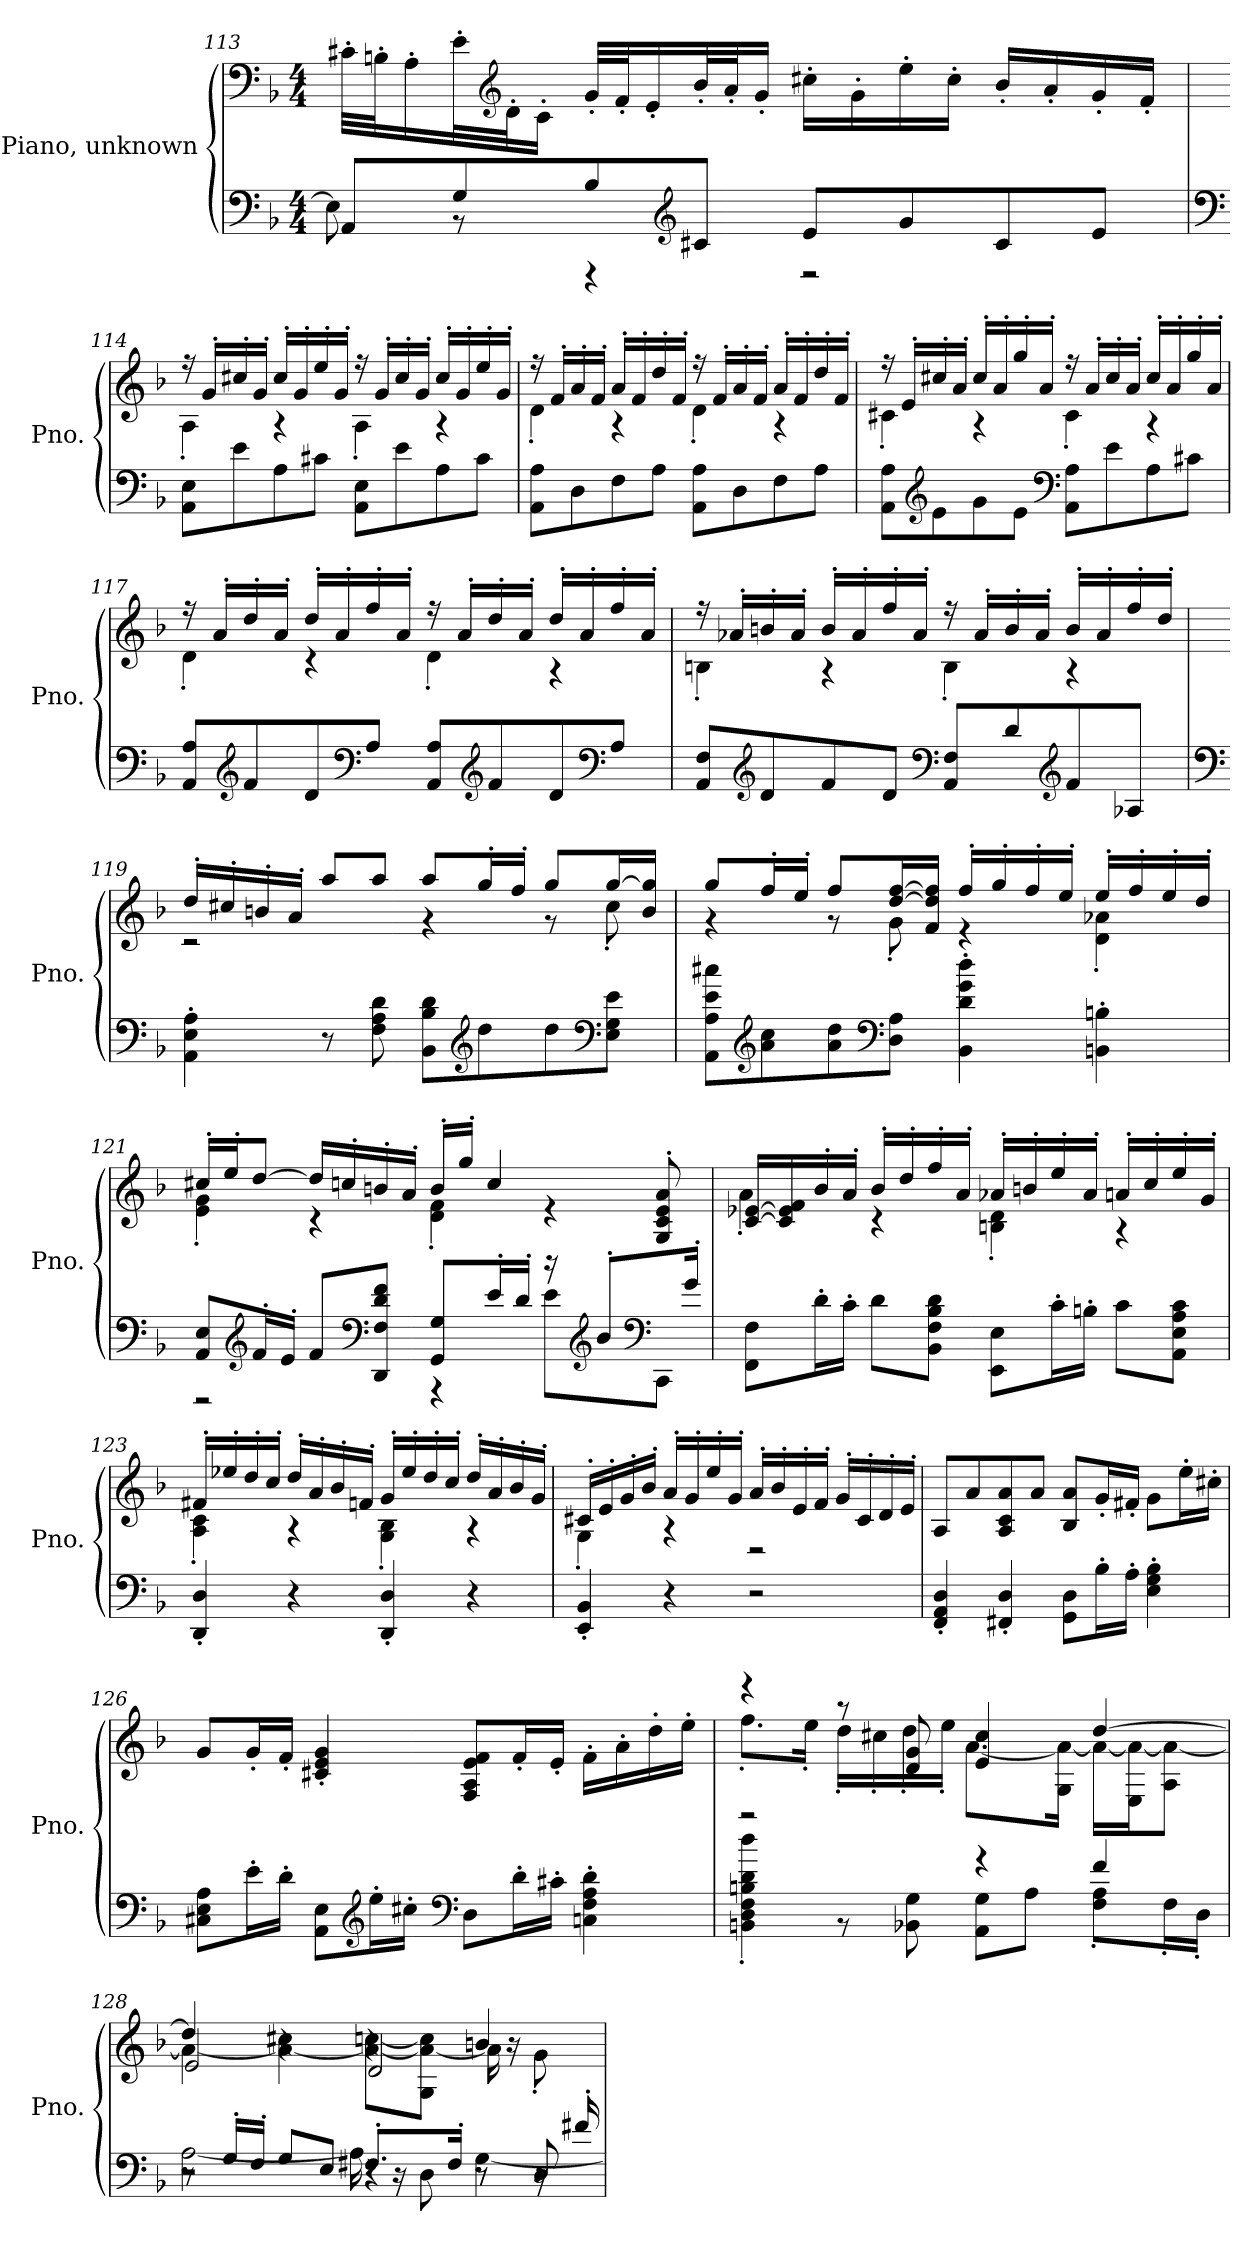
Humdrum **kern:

**kern	**kern
*part1	*part1
*staff2	*staff1
*I"Piano, unknown	*
*I'Pno.	*
!!LO:LB:g=z
*clefF4	*clefF4
*k[b-]	*k[b-]
*M4/4	*M4/4
=113	=113
*^	*
8AA/L	8E\]	32c#X'\LLL
.	.	32Bn'\J
.	.	16A'\
8G/	8r	32e'\L
*	*	*clefG2
.	.	32d'\J
.	.	16c#'\JJ
8B-/	4r	32g'/LLL
.	.	32f'/J
.	.	16e'/
*clefG2	*	*
8c#X/J	.	32b-'/L
.	.	32a'/J
.	.	16g'/JJ
8e/L	2r	16cc#X'\LL
.	.	16g'\
8g/	.	16ee'\
.	.	16cc#'\JJ
8c#/	.	16b-'/LL
.	.	16a'/
8e/J	.	16g'/
.	.	16f'/JJ
*v	*v	*
=114	=114
*clefF4	*
*	*^
8AA\ 8E\L	16r	4A'\
.	16g'/LL	.
8e\	16cc#X'/	.
.	16g'/JJ	.
8A\	16cc#'/LL	4r
.	16g'/	.
8c#X\J	16ee'/	.
.	16g'/JJ	.
8AA\ 8E\L	16r	4A'\
.	16g'/LL	.
8e\	16cc#'/	.
.	16g'/JJ	.
8A\	16cc#'/LL	4r
.	16g'/	.
8c#\J	16ee'/	.
.	16g'/JJ	.
!!LO:LB:g=z	!!
=115	=115	=115
8AA\ 8A\L	16r	4d'\
.	16f'/LL	.
8D\	16a'/	.
.	16f'/JJ	.
8F\	16a'/LL	4r
.	16f'/	.
8A\J	16dd'/	.
.	16f'/JJ	.
8AA\ 8A\L	16r	4d'\
.	16f'/LL	.
8D\	16a'/	.
.	16f'/JJ	.
8F\	16a'/LL	4r
.	16f'/	.
8A\J	16dd'/	.
.	16f'/JJ	.
=116	=116	=116
8AA\ 8A\L	16r	4c#X'\
.	16e'/LL	.
*clefG2	*	*
8e\	16cc#X'/	.
.	16a'/JJ	.
8g\	16cc#'/LL	4r
.	16a'/	.
8e\J	16gg'/	.
.	16a'/JJ	.
*clefF4	*	*
8AA\ 8A\L	16r	4c#'\
.	16a'/LL	.
8e\	16cc#'/	.
.	16a'/JJ	.
8A\	16cc#'/LL	4r
.	16a'/	.
8c#X\J	16gg'/	.
.	16a'/JJ	.
!!LO:LB:g=z	!!
=117	=117	=117
8AA/ 8A/L	16r	4d'\
.	16a'/LL	.
*clefG2	*	*
8f/	16dd'/	.
.	16a'/JJ	.
8d/	16dd'/LL	4r
.	16a'/	.
*clefF4	*	*
8A/J	16ff'/	.
.	16a'/JJ	.
8AA/ 8A/L	16r	4d'\
.	16a'/LL	.
*clefG2	*	*
8f/	16dd'/	.
.	16a'/JJ	.
8d/	16dd'/LL	4r
.	16a'/	.
*clefF4	*	*
8A/J	16ff'/	.
.	16a'/JJ	.
=118	=118	=118
8AA/ 8F/L	16r	4Bn'\
.	16a-X'/LL	.
*clefG2	*	*
8d/	16bn'/	.
.	16a-'/JJ	.
8f/	16b'/LL	4r
.	16a-'/	.
8d/J	16ff'/	.
.	16a-'/JJ	.
*clefF4	*	*
8AA/ 8F/L	16r	4B'\
.	16a-'/LL	.
8d/	16b'/	.
.	16a-'/JJ	.
*clefG2	*	*
8f/	16b'/LL	4r
.	16a-'/	.
8A-X/J	16ff'/	.
.	16dd'/JJ	.
!!LO:LB:g=z	!!
=119	=119	=119
*clefF4	*	*
4AA\' 4E\' 4A\'	16dd'/LL	2r
.	16cc#X'/	.
.	16bn'/	.
.	16a'/JJ	.
8r	8aa/L	.
8F\ 8A\ 8d\	8aa/J	.
8BB-\ 8B-\ 8d\L	8aa/L	4r
*clefG2	*	*
8dd\	16gg'/L	.
.	16ff'/JJ	.
8dd\	8gg/L	8r
*clefF4	*	*
8E\ 8G\ 8e\J	[16gg/L	8cc#'\
.	16b/ 16gg/]JJ	.
=120	=120	=120
8AA\ 8A\ 8e\ 8cc#X\L	8gg/L	4r
*clefG2	*	*
8a\ 8cc#\	16ff'/L	.
.	16ee'/JJ	.
8a\ 8dd\	8ff/L	8r
*clefF4	*	*
8D\ 8A\J	[16dd/ [16ff/L	8g'\
.	16f/ 16dd/] 16ff/]JJ	.
4BB-\' 4d\' 4g\' 4dd\'	16ff'/LL	4r
.	16gg'/	.
.	16ff'/	.
.	16ee'/JJ	.
4BBn\' 4Bn\'	16ee'/LL	4d\' 4a-X\'
.	16ff'/	.
.	16ee'/	.
.	16dd'/JJ	.
!!LO:PB:g=z	!!
=121	=121	=121
*^	*	*
8AA/ 8E/L	2r	16cc#X'/LL	4e\' 4g\'
.	.	16ee'/J	.
*clefG2	*	*	*
16f'/L	.	[8dd/J	.
16e'/JJ	.	.	.
8f/L	.	16dd/LL]	4r
.	.	16ccn'/	.
*clefF4	*	*	*
8DD/ 8F/ 8d/ 8f/J	.	16bn'/	.
.	.	16a'/JJ	.
8GG/ 8G/L	4r	16b'/LL	4d\' 4f\'
.	.	16gg'/JJ	.
16e'/L	.	4cc/	.
16d'/JJ	.	.	.
16r	8e\L	.	4r
*clefG2	*	*	*
8b-'/L	.	.	.
*clefF4	*	*	*
.	8CC\J	8G/' 8c/' 8e/' 8a/'	.
16g'/Jk	.	.	.
*v	*v	*	*
=122	=122	=122
8FF\ 8F\L	[16c/ [16e-X/LL	4a'\
.	16c/] 16e-/] 16f/	.
16d'\L	16b-'/	.
16c'\JJ	16a'/JJ	.
8d\L	16b-'/LL	4r
.	16dd'/	.
8BB-\ 8F\ 8B-\ 8d\J	16ff'/	.
.	16a'/JJ	.
8EE\ 8E\L	16a-X'/LL	4Bn\' 4d\'
.	16bn'/	.
16c'\L	16ee'/	.
16Bn'\JJ	16a-'/JJ	.
8c\L	16an'/LL	4r
.	16cc'/	.
8AA\ 8E\ 8A\ 8c\J	16ee'/	.
.	16g'/JJ	.
!!LO:LB:g=z	!!
=123	=123	=123
4DD/' 4D/'	16f#X'/LL	4A\' 4c\'
.	16ee-X'/	.
.	16dd'/	.
.	16cc'/JJ	.
4r	16dd'/LL	4r
.	16a'/	.
.	16b-'/	.
.	16fn'/JJ	.
4DD/' 4D/'	16g'/LL	4G\' 4B-\'
.	16ee-'/	.
.	16dd'/	.
.	16cc'/JJ	.
4r	16dd'/LL	4r
.	16a'/	.
.	16b-'/	.
.	16g'/JJ	.
=124	=124	=124
4EE/' 4BB-/'	16c#X'/LL	4G'\
.	16e'/	.
.	16g'/	.
.	16b-'/JJ	.
4r	16a'/LL	4r
.	16g'/	.
.	16ee'/	.
.	16g'/JJ	.
2r	16a'/LL	2r
.	16b-'/	.
.	16e'/	.
.	16f'/JJ	.
.	16g'/LL	.
.	16c#'/	.
.	16d'/	.
.	16e'/JJ	.
*	*v	*v
=125	=125
4FF/' 4AA/' 4D/'	8A/L
.	8a/
4FF#X/' 4D/'	8A/ 8c/ 8a/
.	8a/J
8GG\ 8D\L	8B-/ 8a/L
16B-'\L	16g'/L
16A'\JJ	16f#X'/JJ
4E\' 4G\' 4B-\'	8g\L
.	16ee'\L
.	16cc#X'\JJ
!!LO:LB:g=z
=126	=126
8C#X\ 8E\ 8A\L	8g/L
16e'\L	16g'/L
16d'\JJ	16f'/JJ
8AA\ 8E\L	4c#X/' 4e/' 4g/'
*clefG2	*
16ee'\L	.
16cc#X'\JJ	.
*clefF4	*
8D\L	8F/ 8A/ 8e/ 8f/L
16d'\L	16f'/L
16c#X'\JJ	16e'/JJ
4Cn\' 4F\' 4A\' 4d\'	16f'\LL
.	16a'\
.	16dd'\
.	16ee'\JJ
=127	=127
*^	*^
2r	4BBn\' 4D\' 4F\' 4Bn\' 4d\' 4dd\'	4r	8.ff'\L
.	.	.	16ee'\Jk
.	8r	8r	16dd'\LL
.	.	.	16cc#X'\
.	8BB-X\ 8G\	8d/ 8g/	16dd'\
.	.	.	16ee'\JJ
4r	8AA\ 8G\L	4e/ 4cc#/	[8.a\L
.	8A\J	.	.
.	.	.	16G\ 16a\_Jk
4f/	8F\' 8A\'L	[4dd/	16a\LL_
.	.	.	16E\ 16a\_J
.	16F'\L	.	8A\ 8a\_J
.	16D'\JJ	.	.
!!LO:LB:g=z
=128	=128	=128	=128
*	*^	*	*^
8r	[2A\	2r	4dd/]	4a\_	2e/
16G'/LL	.	.	.	.	.
16F'/JJ	.	.	.	.	.
8G/L	.	.	4r	4a\_ 4cc#X\	.
8E/J	.	.	.	.	.
8.F#X'/L	16A\]	4r	4r	8a\_ [8ccn\L	2d/
.	16r	.	.	.	.
.	8D\	.	.	8G\ 8a\_ 8cc\]J	.
16F#'/Jk	.	.	.	.	.
8r	[4G\	8r	4bn/	16a\]	.
.	.	.	.	16r	.
16r	.	8D/	.	8g'\	.
16f#X'/	.	.	.	.	.
*v	*v	*v	*	*	*
*	*v	*v	*v
=	=
*-	*-
